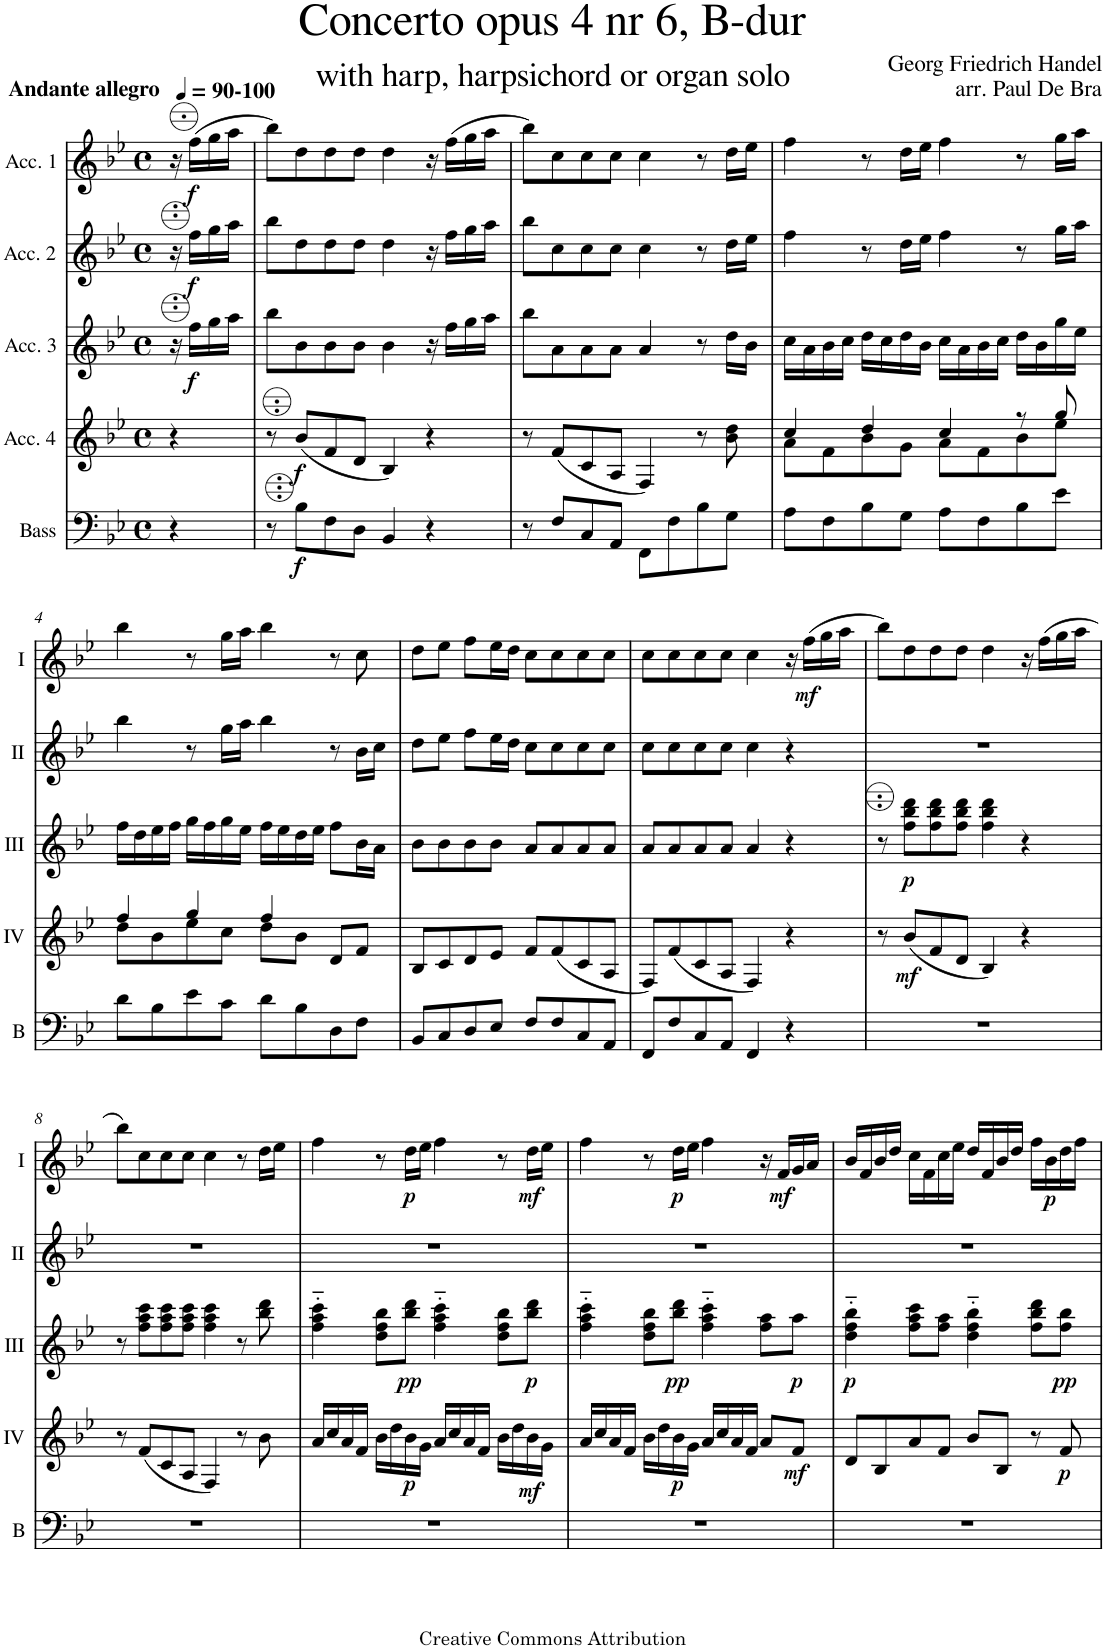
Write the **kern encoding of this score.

**kern	**dynam	**kern	**dynam	**kern	**dynam	**kern	**dynam	**kern	**dynam
*part5	*part5	*part4	*part4	*part3	*part3	*part2	*part2	*part1	*part1
*staff5	*staff5	*staff4	*staff4	*staff3	*staff3	*staff2	*staff2	*staff1	*staff1
*I"Bass	*	*I"Acc. 4	*	*I"Acc. 3	*	*I"Acc. 2	*	*I"Acc. 1	*
*I'B	*	*	*	*	*	*	*	*	*
*clefF4	*	*clefG2	*	*clefG2	*	*clefG2	*	*clefG2	*
*Trd7c12	*	*Trd7c12	*	*	*	*	*	*	*
*k[b-e-]	*	*k[b-e-]	*	*k[b-e-]	*	*k[b-e-]	*	*k[b-e-]	*
*M4/4	*	*M4/4	*	*M4/4	*	*M4/4	*	*M4/4	*
*met(c)	*	*met(c)	*	*met(c)	*	*met(c)	*	*met(c)	*
*MM90	*	*MM90	*	*MM90	*	*MM90	*	*MM90	*
=	=	=	=	=	=	=	=	=	=
!	!	!	!	!	!	!	!	!LO:TX:a:B:t=-100	!
4r	.	4r	.	16r	.	16r	.	16r	.
!	!	!	!	!	!	!	!	!LO:TX:a:B:t=Andante allegro	!
!	!	!	!	!	!LO:DY:b	!	!LO:DY:b	!	!LO:DY:b
.	.	.	.	16ff\LL	f	16ff\LL	f	(16ff\LL	f
.	.	.	.	16gg\	.	16gg\	.	16gg\	.
.	.	.	.	16aa\JJ	.	16aa\JJ	.	16aa\JJ	.
=1	=1	=1	=1	=1	=1	=1	=1	=1	=1
8r	.	8r	.	8bb-\L	.	8bb-\L	.	8bb-\L)	.
!	!LO:DY:b	!	!LO:DY:b	!	!	!	!	!	!
8B-\L	f	(8b-/L	f	8b-\	.	8dd\	.	8dd\	.
8F\	.	8f/	.	8b-\	.	8dd\	.	8dd\	.
8D\J	.	8d/J	.	8b-\J	.	8dd\J	.	8dd\J	.
4BB-/	.	4B-/)	.	4b-\	.	4dd\	.	4dd\	.
4r	.	4r	.	16r	.	16r	.	16r	.
.	.	.	.	16ff\LL	.	16ff\LL	.	(16ff\LL	.
.	.	.	.	16gg\	.	16gg\	.	16gg\	.
.	.	.	.	16aa\JJ	.	16aa\JJ	.	16aa\JJ	.
=2	=2	=2	=2	=2	=2	=2	=2	=2	=2
8r	.	8r	.	8bb-\L	.	8bb-\L	.	8bb-\L)	.
8F/L	.	(8f/L	.	8a\	.	8cc\	.	8cc\	.
8C/	.	8c/	.	8a\	.	8cc\	.	8cc\	.
8AA/J	.	8A/J	.	8a\J	.	8cc\J	.	8cc\J	.
8FF\L	.	4F/)	.	4a/	.	4cc\	.	4cc\	.
8F\	.	.	.	.	.	.	.	.	.
8B-\	.	8r	.	8r	.	8r	.	8r	.
8G\J	.	8b-\ 8dd\	.	16dd\LL	.	16dd\LL	.	16dd\LL	.
.	.	.	.	16b-\JJ	.	16ee-\JJ	.	16ee-\JJ	.
=3	=3	=3	=3	=3	=3	=3	=3	=3	=3
*	*	*^	*	*	*	*	*	*	*
8A\L	.	4cc/	8a\L	.	16cc\LL	.	4ff\	.	4ff\	.
.	.	.	.	.	16a\	.	.	.	.	.
8F\	.	.	8f\	.	16b-\	.	.	.	.	.
.	.	.	.	.	16cc\JJ	.	.	.	.	.
8B-\	.	4dd/	8b-\	.	16dd\LL	.	8r	.	8r	.
.	.	.	.	.	16cc\	.	.	.	.	.
8G\J	.	.	8g\J	.	16dd\	.	16dd\LL	.	16dd\LL	.
.	.	.	.	.	16b-\JJ	.	16ee-\JJ	.	16ee-\JJ	.
8A\L	.	4cc/	8a\L	.	16cc\LL	.	4ff\	.	4ff\	.
.	.	.	.	.	16a\	.	.	.	.	.
8F\	.	.	8f\	.	16b-\	.	.	.	.	.
.	.	.	.	.	16cc\JJ	.	.	.	.	.
8B-\	.	8r	8b-\	.	16dd\LL	.	8r	.	8r	.
.	.	.	.	.	16b-\	.	.	.	.	.
8e-\J	.	8gg/	8ee-\J	.	16gg\	.	16gg\LL	.	16gg\LL	.
.	.	.	.	.	16ee-\JJ	.	16aa\JJ	.	16aa\JJ	.
!!LO:LB:g=z
=4	=4	=4	=4	=4	=4	=4	=4	=4	=4	=4
8d\L	.	4ff/	8dd\L	.	16ff\LL	.	4bb-\	.	4bb-\	.
.	.	.	.	.	16dd\	.	.	.	.	.
8B-\	.	.	8b-\	.	16ee-\	.	.	.	.	.
.	.	.	.	.	16ff\JJ	.	.	.	.	.
8e-\	.	4gg/	8ee-\	.	16gg\LL	.	8r	.	8r	.
.	.	.	.	.	16ff\	.	.	.	.	.
8c\J	.	.	8cc\J	.	16gg\	.	16gg\LL	.	16gg\LL	.
.	.	.	.	.	16ee-\JJ	.	16aa\JJ	.	16aa\JJ	.
8d\L	.	4ff/	8dd\L	.	16ff\LL	.	4bb-\	.	4bb-\	.
.	.	.	.	.	16ee-\	.	.	.	.	.
8B-\	.	.	8b-\J	.	16dd\	.	.	.	.	.
.	.	.	.	.	16ee-\JJ	.	.	.	.	.
8D\	.	8d/L	4ryy	.	8ff\L	.	8r	.	8r	.
8F\J	.	8f/J	.	.	16b-\L	.	16b-\LL	.	8cc\	.
.	.	.	.	.	16a\JJ	.	16cc\JJ	.	.	.
*	*	*v	*v	*	*	*	*	*	*	*
=5	=5	=5	=5	=5	=5	=5	=5	=5	=5
8BB-/L	.	8B-/L	.	8b-\L	.	8dd\L	.	8dd\L	.
8C/	.	8c/	.	8b-\	.	8ee-\J	.	8ee-\J	.
8D/	.	8d/	.	8b-\	.	8ff\L	.	8ff\L	.
8E-/J	.	8e-/J	.	8b-\J	.	16ee-\L	.	16ee-\L	.
.	.	.	.	.	.	16dd\JJ	.	16dd\JJ	.
8F/L	.	8f/L	.	8a/L	.	8cc\L	.	8cc\L	.
8F/	.	(8f/	.	8a/	.	8cc\	.	8cc\	.
8C/	.	8c/	.	8a/	.	8cc\	.	8cc\	.
8AA/J	.	8A/J	.	8a/J	.	8cc\J	.	8cc\J	.
=6	=6	=6	=6	=6	=6	=6	=6	=6	=6
*	*	*	*	*	*	*	*	*^	*
8FF/L	.	8F/L)	.	8a/L	.	8cc\L	.	8cc\L	2.ryy	.
8F/	.	(8f/	.	8a/	.	8cc\	.	8cc\	.	.
8C/	.	8c/	.	8a/	.	8cc\	.	8cc\	.	.
8AA/J	.	8A/J	.	8a/J	.	8cc\J	.	8cc\J	.	.
4FF/	.	4F/)	.	4a/	.	4cc\	.	4cc\	.	.
4r	.	4r	.	4r	.	4r	.	16r	4ryy	.
!	!	!	!	!	!	!	!	!	!	!LO:DY:b
.	.	.	.	.	.	.	.	(16ff\LL	.	mf
.	.	.	.	.	.	.	.	16gg\	.	.
.	.	.	.	.	.	.	.	16aa\JJ	.	.
*	*	*	*	*	*	*	*	*v	*v	*
=7	=7	=7	=7	=7	=7	=7	=7	=7	=7
1r	.	8r	.	8r	.	1r	.	8bb-\L)	.
!	!	!	!LO:DY:b	!	!LO:DY:b	!	!	!	!
.	.	(8b-/L	mf	8f\ 8b-\ 8dd\L	p	.	.	8dd\	.
.	.	8f/	.	8f\ 8b-\ 8dd\	.	.	.	8dd\	.
.	.	8d/J	.	8f\ 8b-\ 8dd\J	.	.	.	8dd\J	.
.	.	4B-/)	.	4f\ 4b-\ 4dd\	.	.	.	4dd\	.
.	.	4r	.	4r	.	.	.	16r	.
.	.	.	.	.	.	.	.	(16ff\LL	.
.	.	.	.	.	.	.	.	16gg\	.
.	.	.	.	.	.	.	.	16aa\JJ	.
!!LO:LB:g=z
=8	=8	=8	=8	=8	=8	=8	=8	=8	=8
1r	.	8r	.	8r	.	1r	.	8bb-\L)	.
.	.	(8f/L	.	8f\ 8a\ 8cc\L	.	.	.	8cc\	.
.	.	8c/	.	8f\ 8a\ 8cc\	.	.	.	8cc\	.
.	.	8A/J	.	8f\ 8a\ 8cc\J	.	.	.	8cc\J	.
.	.	4F/)	.	4f\ 4a\ 4cc\	.	.	.	4cc\	.
.	.	8r	.	8r	.	.	.	8r	.
.	.	8b-\	.	8b-\ 8dd\	.	.	.	16dd\LL	.
.	.	.	.	.	.	.	.	16ee-\JJ	.
=9	=9	=9	=9	=9	=9	=9	=9	=9	=9
1r	.	16a/LL	.	4f\'~ 4a\'~ 4cc\'~	.	1r	.	4ff\	.
.	.	16cc/	.	.	.	.	.	.	.
.	.	16a/	.	.	.	.	.	.	.
.	.	16f/JJ	.	.	.	.	.	.	.
.	.	16b-\LL	.	8d\ 8f\ 8b-\L	.	.	.	8r	.
.	.	16dd\	.	.	.	.	.	.	.
!	!	!	!LO:DY:b	!	!LO:DY:b	!	!	!	!LO:DY:b
.	.	16b-\	p	8b-\ 8dd\J	pp	.	.	16dd\LL	p
.	.	16g\JJ	.	.	.	.	.	16ee-\JJ	.
.	.	16a/LL	.	4f\'~ 4a\'~ 4cc\'~	.	.	.	4ff\	.
.	.	16cc/	.	.	.	.	.	.	.
.	.	16a/	.	.	.	.	.	.	.
.	.	16f/JJ	.	.	.	.	.	.	.
.	.	16b-\LL	.	8d\ 8f\ 8b-\L	.	.	.	8r	.
.	.	16dd\	.	.	.	.	.	.	.
!	!	!	!LO:DY:b	!	!LO:DY:b	!	!	!	!LO:DY:b
.	.	16b-\	mf	8b-\ 8dd\J	p	.	.	16dd\LL	mf
.	.	16g\JJ	.	.	.	.	.	16ee-\JJ	.
=10	=10	=10	=10	=10	=10	=10	=10	=10	=10
1r	.	16a/LL	.	4f\'~ 4a\'~ 4cc\'~	.	1r	.	4ff\	.
.	.	16cc/	.	.	.	.	.	.	.
.	.	16a/	.	.	.	.	.	.	.
.	.	16f/JJ	.	.	.	.	.	.	.
.	.	16b-\LL	.	8d\ 8f\ 8b-\L	.	.	.	8r	.
.	.	16dd\	.	.	.	.	.	.	.
!	!	!	!LO:DY:b	!	!LO:DY:b	!	!	!	!LO:DY:b
.	.	16b-\	p	8b-\ 8dd\J	pp	.	.	16dd\LL	p
.	.	16g\JJ	.	.	.	.	.	16ee-\JJ	.
.	.	16a/LL	.	4f\'~ 4a\'~ 4cc\'~	.	.	.	4ff\	.
.	.	16cc/	.	.	.	.	.	.	.
.	.	16a/	.	.	.	.	.	.	.
.	.	16f/JJ	.	.	.	.	.	.	.
.	.	8a/L	.	8f\ 8a\L	.	.	.	16r	.
!	!	!	!	!	!	!	!	!	!LO:DY:b
.	.	.	.	.	.	.	.	16f/LL	mf
!	!	!	!LO:DY:b	!	!LO:DY:b	!	!	!	!
.	.	8f/J	mf	8a\J	p	.	.	16g/	.
.	.	.	.	.	.	.	.	16a/JJ	.
=11	=11	=11	=11	=11	=11	=11	=11	=11	=11
!	!	!	!	!	!LO:DY:b	!	!	!	!
1r	.	8d/L	.	4d\'~ 4f\'~ 4b-\'~	p	1r	.	16b-/LL	.
.	.	.	.	.	.	.	.	16f/	.
.	.	8B-/	.	.	.	.	.	16b-/	.
.	.	.	.	.	.	.	.	16dd/JJ	.
.	.	8a/	.	8f\ 8a\ 8cc\L	.	.	.	16cc\LL	.
.	.	.	.	.	.	.	.	16f\	.
.	.	8f/J	.	8f\ 8a\J	.	.	.	16cc\	.
.	.	.	.	.	.	.	.	16ee-\JJ	.
.	.	8b-/L	.	4d\'~ 4f\'~ 4b-\'~	.	.	.	16dd/LL	.
.	.	.	.	.	.	.	.	16f/	.
.	.	8B-/J	.	.	.	.	.	16b-/	.
.	.	.	.	.	.	.	.	16dd/JJ	.
.	.	8r	.	8f\ 8b-\ 8dd\L	.	.	.	16ff\LL	.
!	!	!	!	!	!	!	!	!	!LO:DY:b
.	.	.	.	.	.	.	.	16b-\	p
!	!	!	!LO:DY:b	!	!LO:DY:b	!	!	!	!
.	.	8f/	p	8f\ 8b-\J	pp	.	.	16dd\	.
.	.	.	.	.	.	.	.	16ff\JJ	.
=	=	=	=	=	=	=	=	=	=
*-	*-	*-	*-	*-	*-	*-	*-	*-	*-
